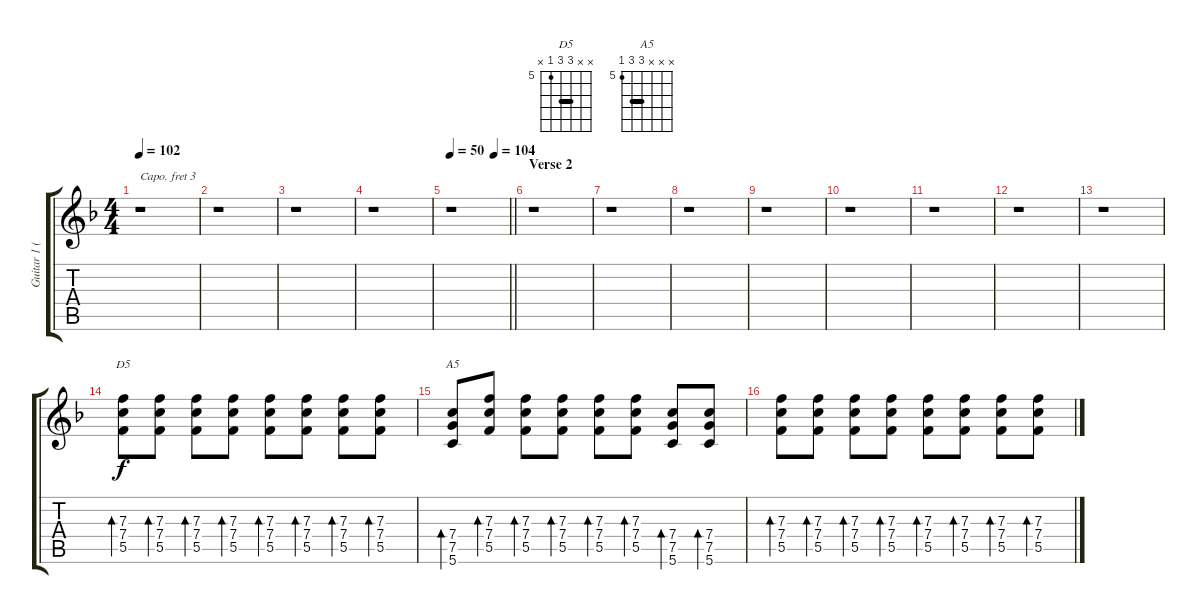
\track ("Guitar 1 (Capo III)" "Guitar 1 (") {instrument overdrivenguitar}
\staff {score tabs}
\capo 3
\tuning (E4 B3 G3 D3 A2 E2) {hide}
\chord ("D5" x x 7 7 5 x) {firstfret 5 barre 7}
\chord ("A5" x x x 7 7 5) {firstfret 5 barre 7}
\ts (4 4)
\tempo 102
\clef g2
\ks f
r.1{dy f} |
r.1 |
r.1 |
r.1 |
\tempo 50
\tempo (104 0.75)
\barLineRight lightlight
r.1 |
\section ("" "Verse 2")
r.1 |
r.1 |
r.1 |
r.1 |
r.1 |
r.1 |
r.1 |
r.1 |
(7.3 7.4 5.5).8{bd 30 ch "D5"} (7.3 7.4 5.5).8{bd 30} (7.3 7.4 5.5).8{bd 30} (7.3 7.4 5.5).8{bd 30} (7.3 7.4 5.5).8{bd 30} (7.3 7.4 5.5).8{bd 30} (7.3 7.4 5.5).8{bd 30} (7.3 7.4 5.5).8{bd 30} |
(7.4 7.5 5.6).8{bd 30 ch "A5"} (7.3 7.4 5.5).8{bd 30} (7.3 7.4 5.5).8{bd 30} (7.3 7.4 5.5).8{bd 30} (7.3 7.4 5.5).8{bd 30} (7.3 7.4 5.5).8{bd 30} (7.4 7.5 5.6).8{bd 30} (7.4 7.5 5.6).8{bd 30} |
(7.3 7.4 5.5).8{bd 30} (7.3 7.4 5.5).8{bd 30} (7.3 7.4 5.5).8{bd 30} (7.3 7.4 5.5).8{bd 30} (7.3 7.4 5.5).8{bd 30} (7.3 7.4 5.5).8{bd 30} (7.3 7.4 5.5).8{bd 30} (7.3 7.4 5.5).8{bd 30}
